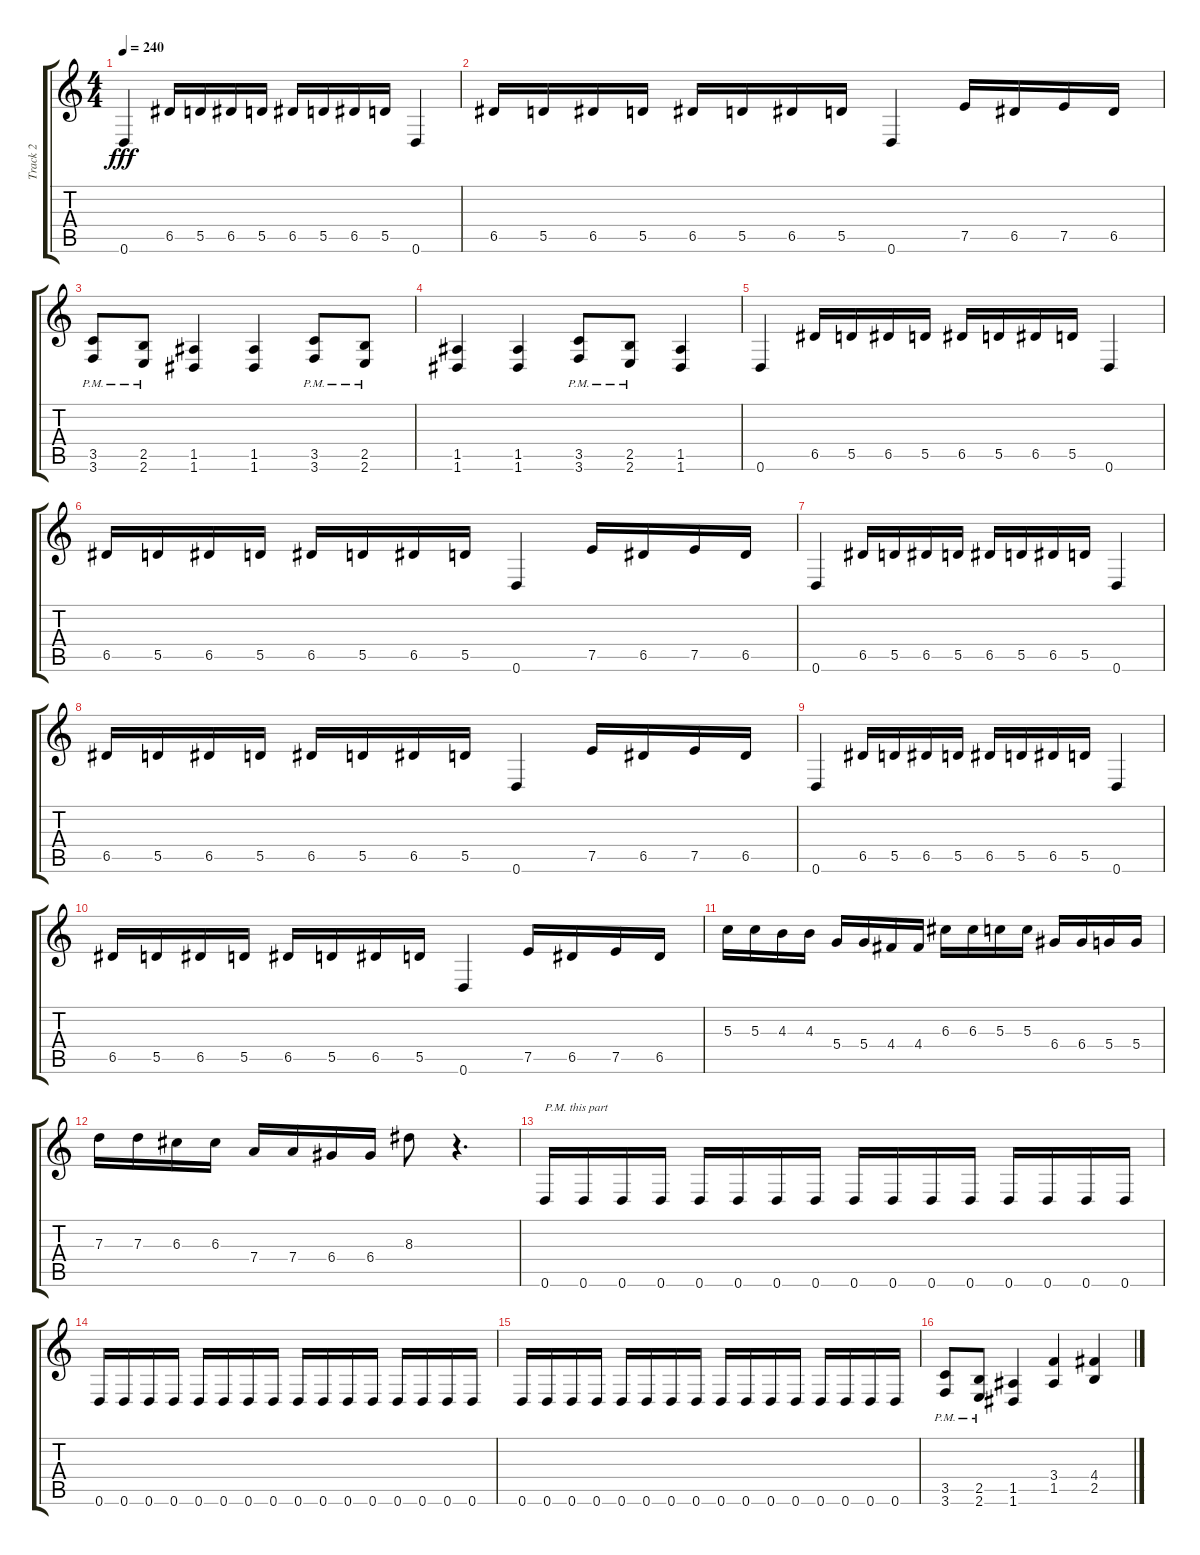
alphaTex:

\track ("Track 2" "Track 2") {instrument distortionguitar}
\staff {score tabs}
\tuning (E4 B3 G3 D3 A2 D2) {hide}
\ts (4 4)
\tempo 240
\clef g2
\ks c
0.6.4{dy fff} 6.5.16 5.5.16 6.5.16 5.5.16 6.5.16 5.5.16 6.5.16 5.5.16 0.6.4 |
6.5.16 5.5.16 6.5.16 5.5.16 6.5.16 5.5.16 6.5.16 5.5.16 0.6.4 7.5.16 6.5.16 7.5.16 6.5.16 |
(3.5{pm} 3.6{pm}).8 (2.5{pm} 2.6{pm}).8 (1.5 1.6).4 (1.5 1.6).4 (3.5{pm} 3.6{pm}).8 (2.5{pm} 2.6{pm}).8 |
(1.5 1.6).4 (1.5 1.6).4 (3.5{pm} 3.6{pm}).8 (2.5{pm} 2.6{pm}).8 (1.5 1.6).4 |
0.6.4 6.5.16 5.5.16 6.5.16 5.5.16 6.5.16 5.5.16 6.5.16 5.5.16 0.6.4 |
6.5.16 5.5.16 6.5.16 5.5.16 6.5.16 5.5.16 6.5.16 5.5.16 0.6.4 7.5.16 6.5.16 7.5.16 6.5.16 |
0.6.4 6.5.16 5.5.16 6.5.16 5.5.16 6.5.16 5.5.16 6.5.16 5.5.16 0.6.4 |
6.5.16 5.5.16 6.5.16 5.5.16 6.5.16 5.5.16 6.5.16 5.5.16 0.6.4 7.5.16 6.5.16 7.5.16 6.5.16 |
0.6.4 6.5.16 5.5.16 6.5.16 5.5.16 6.5.16 5.5.16 6.5.16 5.5.16 0.6.4 |
6.5.16 5.5.16 6.5.16 5.5.16 6.5.16 5.5.16 6.5.16 5.5.16 0.6.4 7.5.16 6.5.16 7.5.16 6.5.16 |
5.3.16 5.3.16 4.3.16 4.3.16 5.4.16 5.4.16 4.4.16 4.4.16 6.3.16 6.3.16 5.3.16 5.3.16 6.4.16 6.4.16 5.4.16 5.4.16 |
7.3.16 7.3.16 6.3.16 6.3.16 7.4.16 7.4.16 6.4.16 6.4.16 8.3.8 r.4{d} |
0.6.16{txt "P.M. this part"} 0.6.16 0.6.16 0.6.16 0.6.16 0.6.16 0.6.16 0.6.16 0.6.16 0.6.16 0.6.16 0.6.16 0.6.16 0.6.16 0.6.16 0.6.16 |
0.6.16 0.6.16 0.6.16 0.6.16 0.6.16 0.6.16 0.6.16 0.6.16 0.6.16 0.6.16 0.6.16 0.6.16 0.6.16 0.6.16 0.6.16 0.6.16 |
0.6.16 0.6.16 0.6.16 0.6.16 0.6.16 0.6.16 0.6.16 0.6.16 0.6.16 0.6.16 0.6.16 0.6.16 0.6.16 0.6.16 0.6.16 0.6.16 |
(3.5{pm} 3.6{pm}).8 (2.5{pm} 2.6{pm}).8 (1.5 1.6).4 (3.4 1.5).4 (4.4 2.5).4
